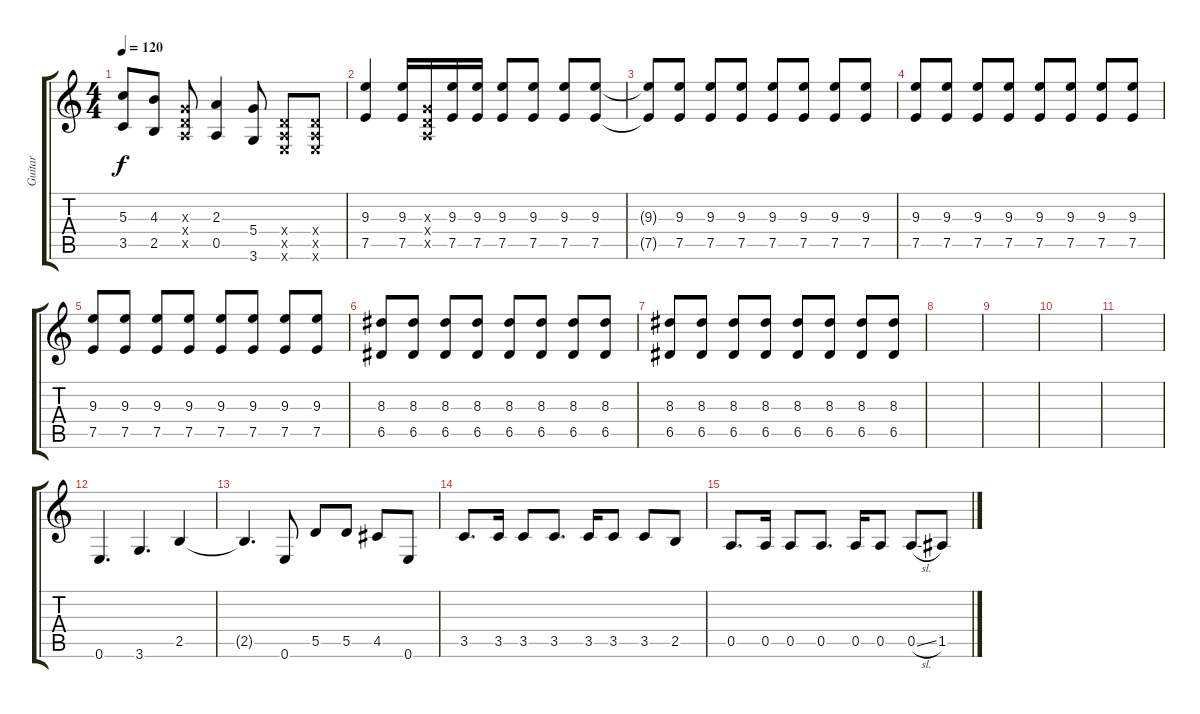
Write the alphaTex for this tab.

\track ("Guitar" "Guitar") {instrument electricguitarjazz}
\staff {score tabs}
\tuning (E4 B3 G3 D3 A2 E2) {hide}
\ts (4 4)
\tempo 120
\clef g2
\ks c
(5.3{t} 3.5{t}).8{dy f} (4.3 2.5).8 (0.3{x} 0.4{x} 0.5{x}).8 (2.3 0.5).4 (5.4 3.6).8 (0.4{x} 0.5{x} 0.6{x}).8 (0.4{x} 0.5{x} 0.6{x}).8 |
(9.3 7.5).4 (9.3 7.5).16 (0.3{x} 0.4{x} 0.5{x}).16 (9.3 7.5).16 (9.3 7.5).16 (9.3 7.5).8 (9.3 7.5).8 (9.3 7.5).8 (9.3 7.5).8 |
(9.3{t} 7.5{t}).8 (9.3 7.5).8 (9.3 7.5).8 (9.3 7.5).8 (9.3 7.5).8 (9.3 7.5).8 (9.3 7.5).8 (9.3 7.5).8 |
(9.3 7.5).8 (9.3 7.5).8 (9.3 7.5).8 (9.3 7.5).8 (9.3 7.5).8 (9.3 7.5).8 (9.3 7.5).8 (9.3 7.5).8 |
(9.3 7.5).8 (9.3 7.5).8 (9.3 7.5).8 (9.3 7.5).8 (9.3 7.5).8 (9.3 7.5).8 (9.3 7.5).8 (9.3 7.5).8 |
(8.3 6.5).8 (8.3 6.5).8 (8.3 6.5).8 (8.3 6.5).8 (8.3 6.5).8 (8.3 6.5).8 (8.3 6.5).8 (8.3 6.5).8 |
(8.3 6.5).8 (8.3 6.5).8 (8.3 6.5).8 (8.3 6.5).8 (8.3 6.5).8 (8.3 6.5).8 (8.3 6.5).8 (8.3 6.5).8 |
|
|
|
|
0.6.4{d instrument lead2sawtooth} 3.6.4{d} 2.5.4 |
2.5{t}.4{d} 0.6.8 5.5.8 5.5.8 4.5.8 0.6.8 |
3.5.8{d} 3.5.16 3.5.8 3.5.8{d} 3.5.16 3.5.8 3.5.8 2.5.8 |
0.5.8{d} 0.5.16 0.5.8 0.5.8{d} 0.5.16 0.5.8 0.5{sl}.8 1.5.8
